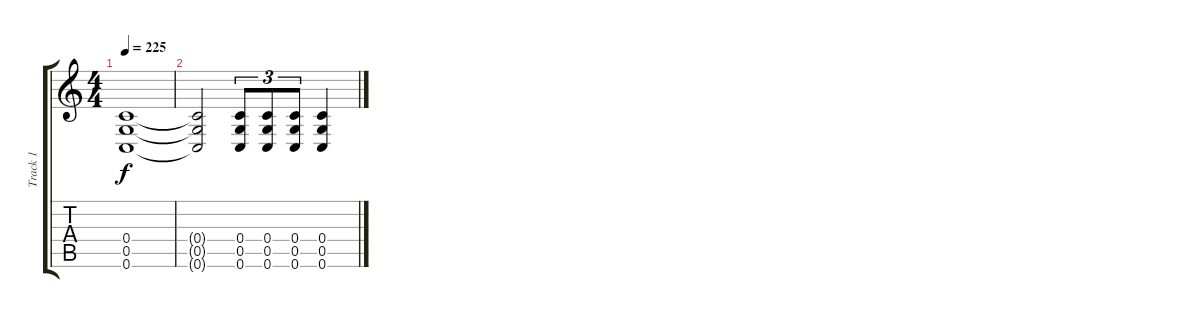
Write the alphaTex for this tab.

\track ("Track 1" "Track 1") {instrument distortionguitar}
\staff {score tabs}
\tuning (D4 A3 F3 C3 G2 C2) {hide}
\ts (4 4)
\tempo 225
\clef g2
\ks c
(0.4 0.5 0.6).1{dy f} |
(0.4{t} 0.5{t} 0.6{t}).2 (0.4 0.5 0.6).8{tu (3 2)} (0.4 0.5 0.6).8{tu (3 2)} (0.4 0.5 0.6).8{tu (3 2)} (0.4 0.5 0.6).4
